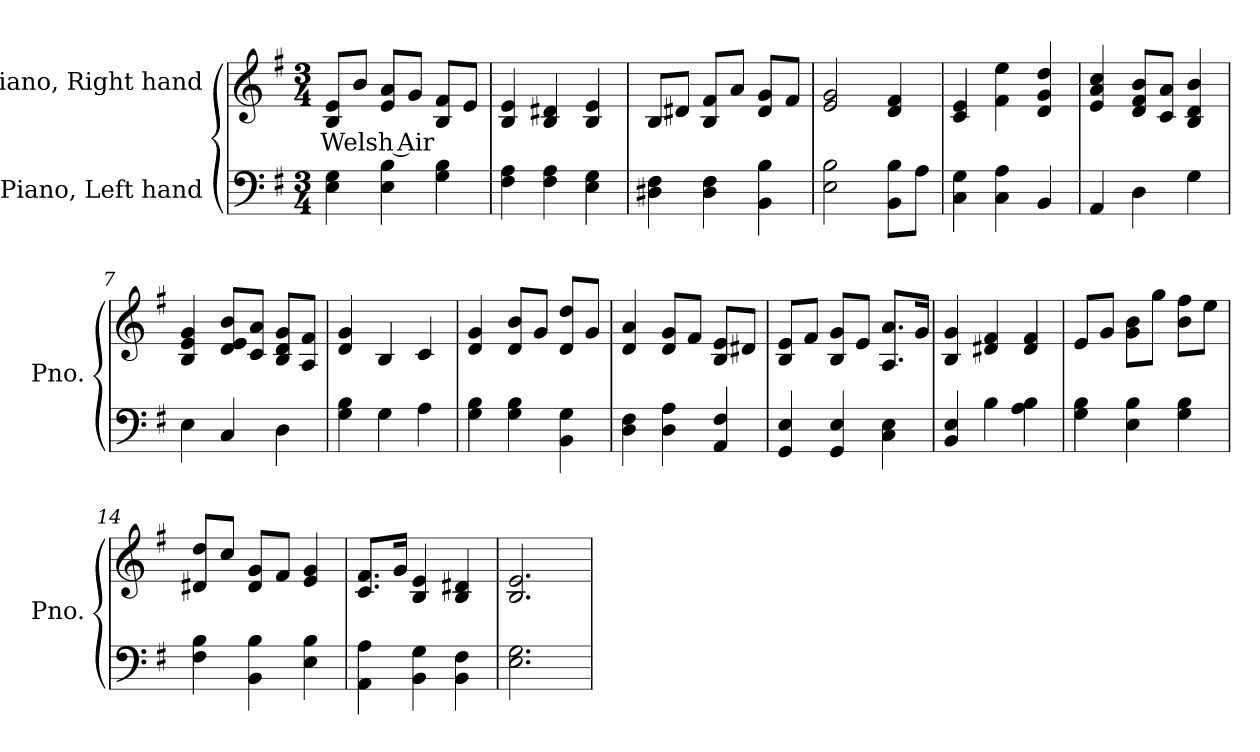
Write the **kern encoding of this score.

**kern	**kern	**text
*part2	*part1	*part1
*staff2	*staff1	*staff1
*I"Piano, Left hand	*I"Piano, Right hand	*
*I'Pno.	*I'Pno.	*
*clefF4	*clefG2	*
*k[f#]	*k[f#]	*
*M3/4	*M3/4	*
*MM90	*MM90	*
=1	=1	=1
!	!	!LO:LY:b
4E\ 4G\	8B/ 8e/L	Welsh Air
.	8b/J	.
4E\ 4B\	8e/ 8a/L	.
.	8g/J	.
4G\ 4B\	8B/ 8f#/L	.
.	8e/J	.
=2	=2	=2
4F#\ 4A\	4B/ 4e/	.
4F#\ 4A\	4B/ 4d#X/	.
4E\ 4G\	4B/ 4e/	.
=3	=3	=3
4D#X\ 4F#\	8B/L	.
.	8d#X/J	.
4D#\ 4F#\	8B/ 8f#/L	.
.	8a/J	.
4BB\ 4B\	8d#/ 8g/L	.
.	8f#/J	.
=4	=4	=4
2E\ 2B\	2e/ 2g/	.
8BB\ 8B\L	4d/ 4f#/	.
8A\J	.	.
=5	=5	=5
4C\ 4G\	4c/ 4e/	.
4C\ 4A\	4f#\ 4ee\	.
4BB/	4d/ 4g/ 4dd/	.
!!LO:LB:g=z
=6	=6	=6
4AA/	4e/ 4a/ 4cc/	.
4D\	8d/ 8f#/ 8b/L	.
.	8c/ 8a/J	.
4G\	4B/ 4d/ 4b/	.
=7	=7	=7
4E\	4B/ 4e/ 4g/	.
4C/	8d/ 8e/ 8b/L	.
.	8c/ 8a/J	.
4D\	8B/ 8d/ 8g/L	.
.	8A/ 8f#/J	.
=8	=8	=8
4G\ 4B\	4d/ 4g/	.
4G\	4B/	.
4A\	4c/	.
=9	=9	=9
4G\ 4B\	4d/ 4g/	.
4G\ 4B\	8d/ 8b/L	.
.	8g/J	.
4BB\ 4G\	8d/ 8dd/L	.
.	8g/J	.
=10	=10	=10
4D\ 4F#\	4d/ 4a/	.
4D\ 4A\	8d/ 8g/L	.
.	8f#/J	.
4AA/ 4F#/	8B/ 8e/L	.
.	8d#X/J	.
=11	=11	=11
4GG/ 4E/	8B/ 8e/L	.
.	8f#/J	.
4GG/ 4E/	8B/ 8g/L	.
.	8e/J	.
4C\ 4E\	8.A/ 8.a/L	.
.	16g/Jk	.
=12	=12	=12
4BB/ 4E/	4B/ 4g/	.
4B\	4d#X/ 4f#/	.
4A\ 4B\	4d#/ 4f#/	.
!!LO:LB:g=z
=13	=13	=13
4G\ 4B\	8e/L	.
.	8g/J	.
4E\ 4B\	8g\ 8b\L	.
.	8gg\J	.
4G\ 4B\	8b\ 8ff#\L	.
.	8ee\J	.
=14	=14	=14
4F#\ 4B\	8d#X/ 8dd/L	.
.	8cc/J	.
4BB\ 4B\	8d#/ 8g/L	.
.	8f#/J	.
4E\ 4B\	4e/ 4g/	.
=15	=15	=15
4AA\ 4A\	8.c/ 8.f#/L	.
.	16g/Jk	.
4BB\ 4G\	4B/ 4e/	.
4BB\ 4F#\	4B/ 4d#X/	.
=16	=16	=16
2.E\ 2.G\	2.B/ 2.e/	.
=	=	=
*-	*-	*-
